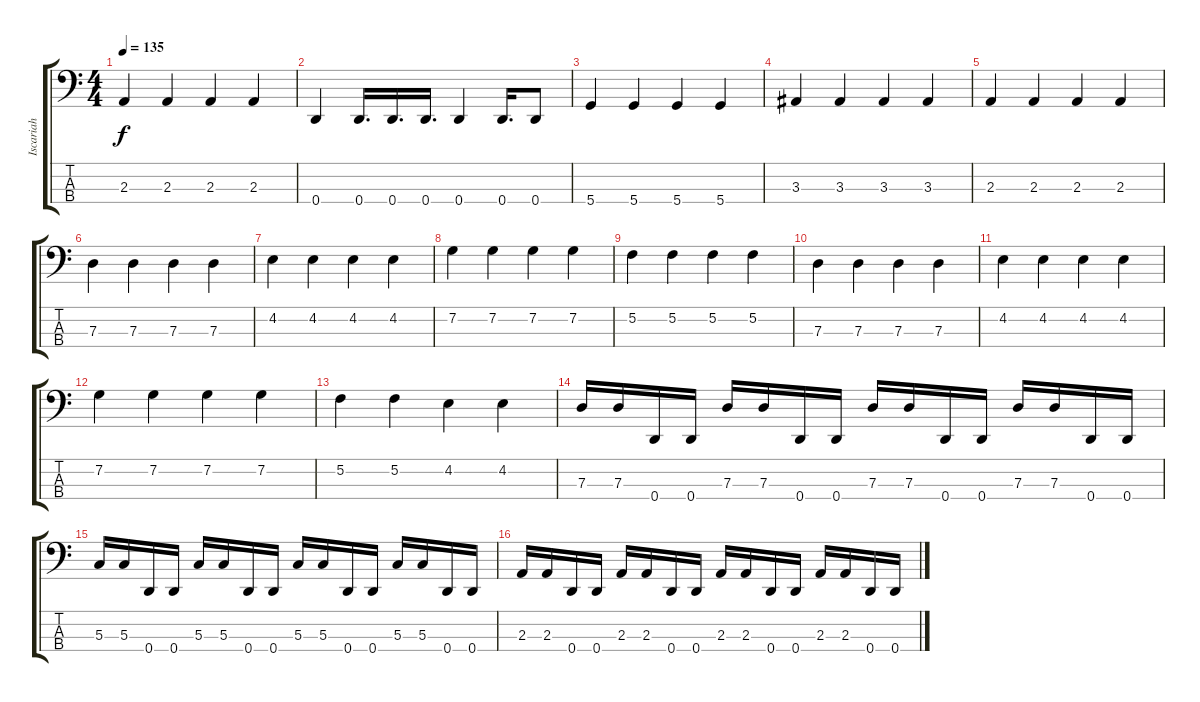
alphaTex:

\track ("Iscariah" "Iscariah") {instrument electricbassfinger}
\staff {score tabs}
\tuning (F2 C2 G1 D1) {hide}
\ts (4 4)
\tempo 135
\clef f4
\ks c
2.3.4{dy f} 2.3.4 2.3.4 2.3.4 |
0.4.4 0.4.16{d} 0.4.16{d} 0.4.16{d} 0.4.4 0.4.16{d} 0.4.8 |
5.4.4 5.4.4 5.4.4 5.4.4 |
3.3.4 3.3.4 3.3.4 3.3.4 |
2.3.4 2.3.4 2.3.4 2.3.4 |
7.3.4 7.3.4 7.3.4 7.3.4 |
4.2.4 4.2.4 4.2.4 4.2.4 |
7.2.4 7.2.4 7.2.4 7.2.4 |
5.2.4 5.2.4 5.2.4 5.2.4 |
7.3.4 7.3.4 7.3.4 7.3.4 |
4.2.4 4.2.4 4.2.4 4.2.4 |
7.2.4 7.2.4 7.2.4 7.2.4 |
5.2.4 5.2.4 4.2.4 4.2.4 |
7.3.16 7.3.16 0.4.16 0.4.16 7.3.16 7.3.16 0.4.16 0.4.16 7.3.16 7.3.16 0.4.16 0.4.16 7.3.16 7.3.16 0.4.16 0.4.16 |
5.3.16 5.3.16 0.4.16 0.4.16 5.3.16 5.3.16 0.4.16 0.4.16 5.3.16 5.3.16 0.4.16 0.4.16 5.3.16 5.3.16 0.4.16 0.4.16 |
2.3.16 2.3.16 0.4.16 0.4.16 2.3.16 2.3.16 0.4.16 0.4.16 2.3.16 2.3.16 0.4.16 0.4.16 2.3.16 2.3.16 0.4.16 0.4.16
